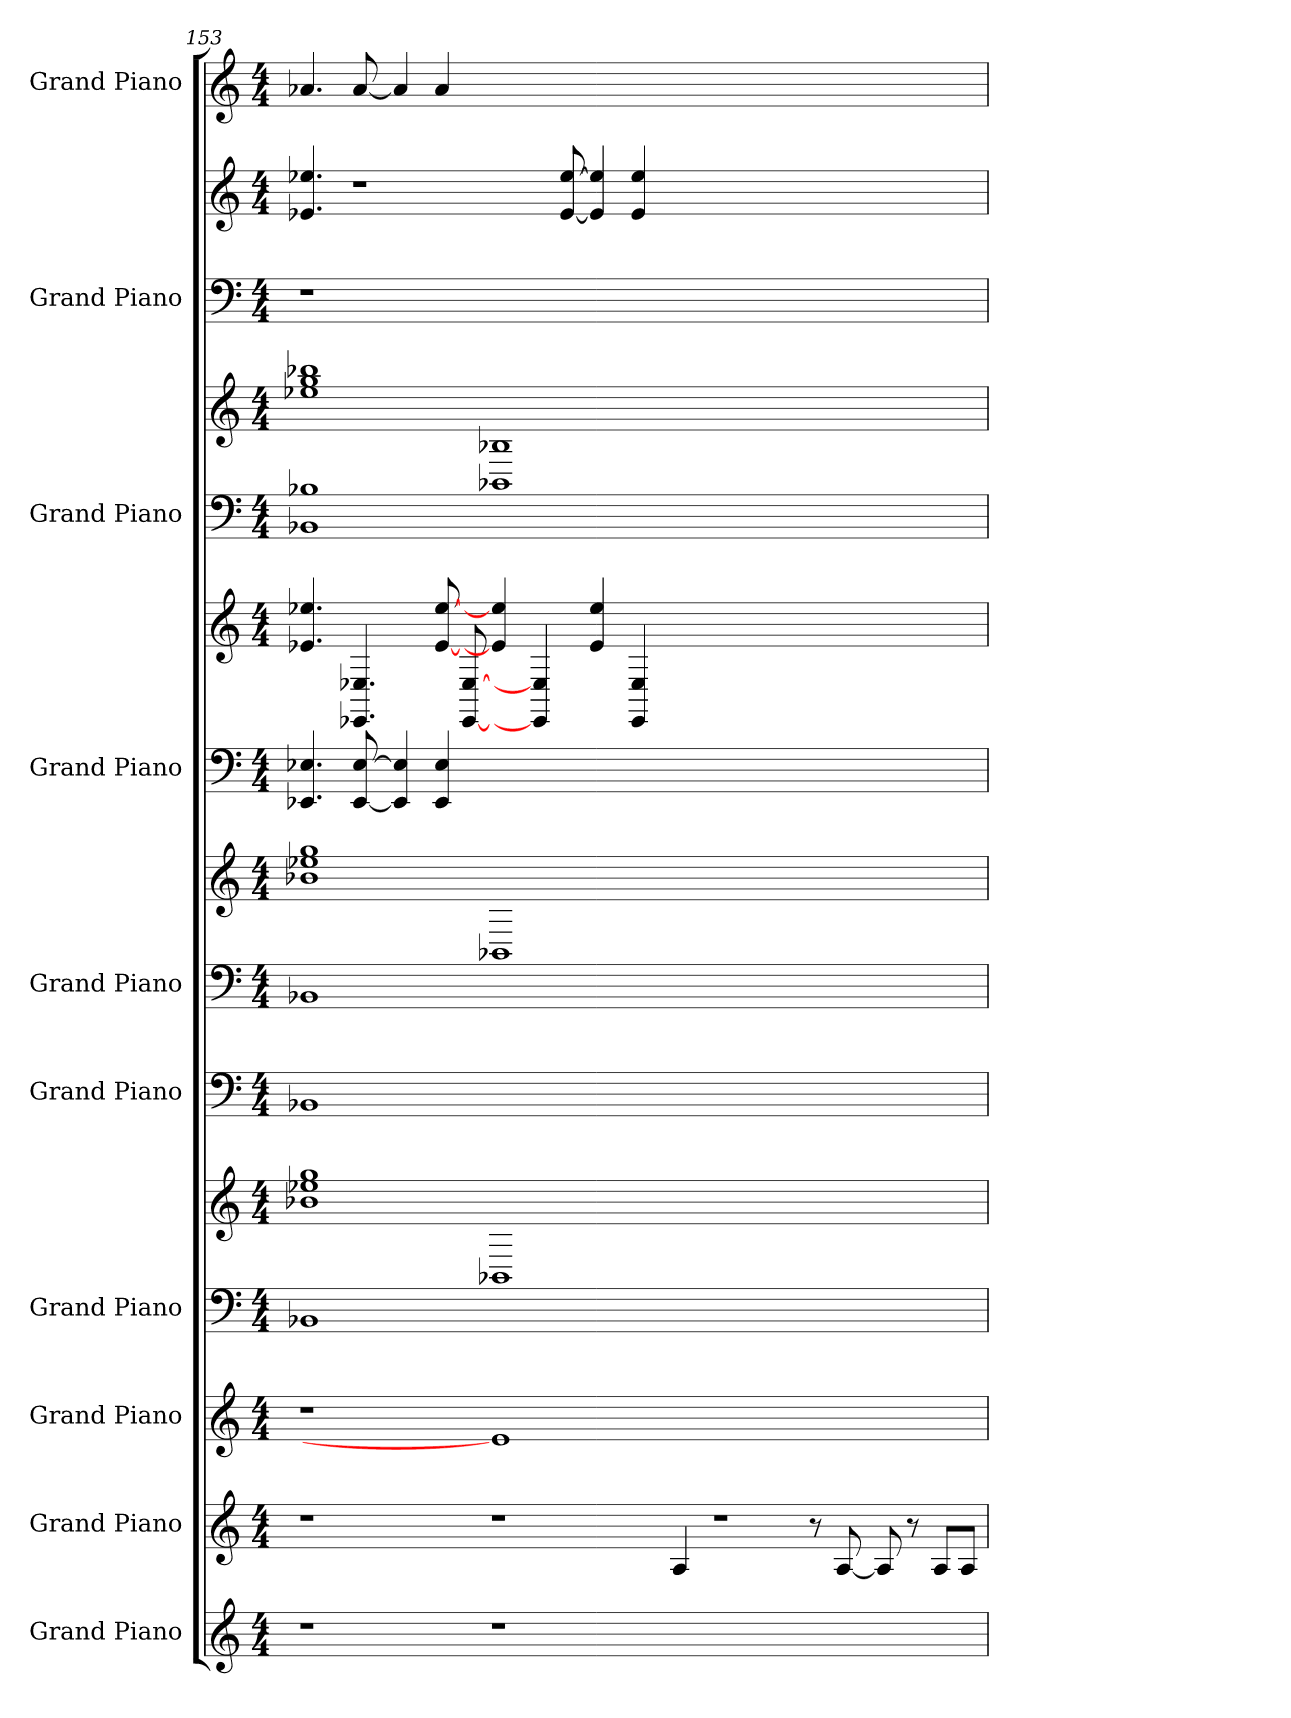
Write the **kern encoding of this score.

**kern	**kern	**kern	**kern	**kern	**kern	**kern	**kern	**kern	**kern	**kern	**kern	**kern	**kern	**kern
*part10	*part9	*part8	*part7	*part7	*part6	*part5	*part5	*part4	*part4	*part3	*part3	*part2	*part2	*part1
*staff15	*staff14	*staff13	*staff12	*staff11	*staff10	*staff9	*staff8	*staff7	*staff6	*staff5	*staff4	*staff3	*staff2	*staff1
*I"Grand Piano	*I"Grand Piano	*I"Grand Piano	*I"Grand Piano	*	*I"Grand Piano	*I"Grand Piano	*	*I"Grand Piano	*	*I"Grand Piano	*	*I"Grand Piano	*	*I"Grand Piano
*clefG2	*clefG2	*clefG2	*clefF4	*clefG2	*clefF4	*clefF4	*clefG2	*clefF4	*clefG2	*clefF4	*clefG2	*clefF4	*clefG2	*clefG2
*k[]	*k[]	*k[]	*k[]	*k[]	*k[]	*k[]	*k[]	*k[]	*k[]	*k[]	*k[]	*k[]	*k[]	*k[]
*C:	*C:	*C:	*C:	*C:	*C:	*C:	*C:	*C:	*C:	*C:	*C:	*C:	*C:	*C:
*M4/4	*M4/4	*M4/4	*M4/4	*M4/4	*M4/4	*M4/4	*M4/4	*M4/4	*M4/4	*M4/4	*M4/4	*M4/4	*M4/4	*M4/4
=153	=153	=153	=153	=153	=153	=153	=153	=153	=153	=153	=153	=153	=153	=153
1r	1r	1r	1BB-X	1b-X 1ee-X 1gg	1BB-X	1BB-X	1b-X 1ee-X 1gg	4.EE-X 4.E-X	4.e-X 4.ee-X	1BB-X 1B-X	1ee-X 1gg 1bb-X	1r	4.e-X 4.ee-X	4.a-X
.	.	.	.	.	.	.	.	[8EE- [8E-	4.EE-X 4.E-X	.	.	.	1r	[8a-
.	.	.	.	.	.	.	.	4EE-] 4E-]	.	.	.	.	.	4a-]
.	.	.	.	.	.	.	.	4EE- 4E-	[8e- [8ee-	.	.	.	.	4a-
.	.	.	.	.	.	.	.	.	[8EE- [8E-	.	.	.	.	.
1r	1r	1e]	0.ryy	1BB-X	0.ryy	0.ryy	1BB-X	0.ryy	4e-] 4ee-]	0.ryy	1BB-X 1B-X	0.ryy	.	0.ryy
.	.	.	.	.	.	.	.	.	4EE-] 4E-]	.	.	.	.	.
.	.	.	.	.	.	.	.	.	.	.	.	.	[8e- [8ee-	.
.	.	.	.	.	.	.	.	.	4e- 4ee-	.	.	.	4e-] 4ee-]	.
.	.	.	.	.	.	.	.	.	4EE- 4E-	.	.	.	4e- 4ee-	.
0ryy	4A	0ryy	.	0ryy	.	.	0ryy	.	0ryy	.	0ryy	.	0ryy	.
.	1r	.	.	.	.	.	.	.	.	.	.	.	.	.
.	8r	.	.	.	.	.	.	.	.	.	.	.	.	.
.	[8A	.	.	.	.	.	.	.	.	.	.	.	.	.
.	8A]	.	.	.	.	.	.	.	.	.	.	.	.	.
.	8r	.	.	.	.	.	.	.	.	.	.	.	.	.
.	8AL	.	.	.	.	.	.	.	.	.	.	.	.	.
.	8AJ	.	.	.	.	.	.	.	.	.	.	.	.	.
=	=	=	=	=	=	=	=	=	=	=	=	=	=	=
*-	*-	*-	*-	*-	*-	*-	*-	*-	*-	*-	*-	*-	*-	*-
